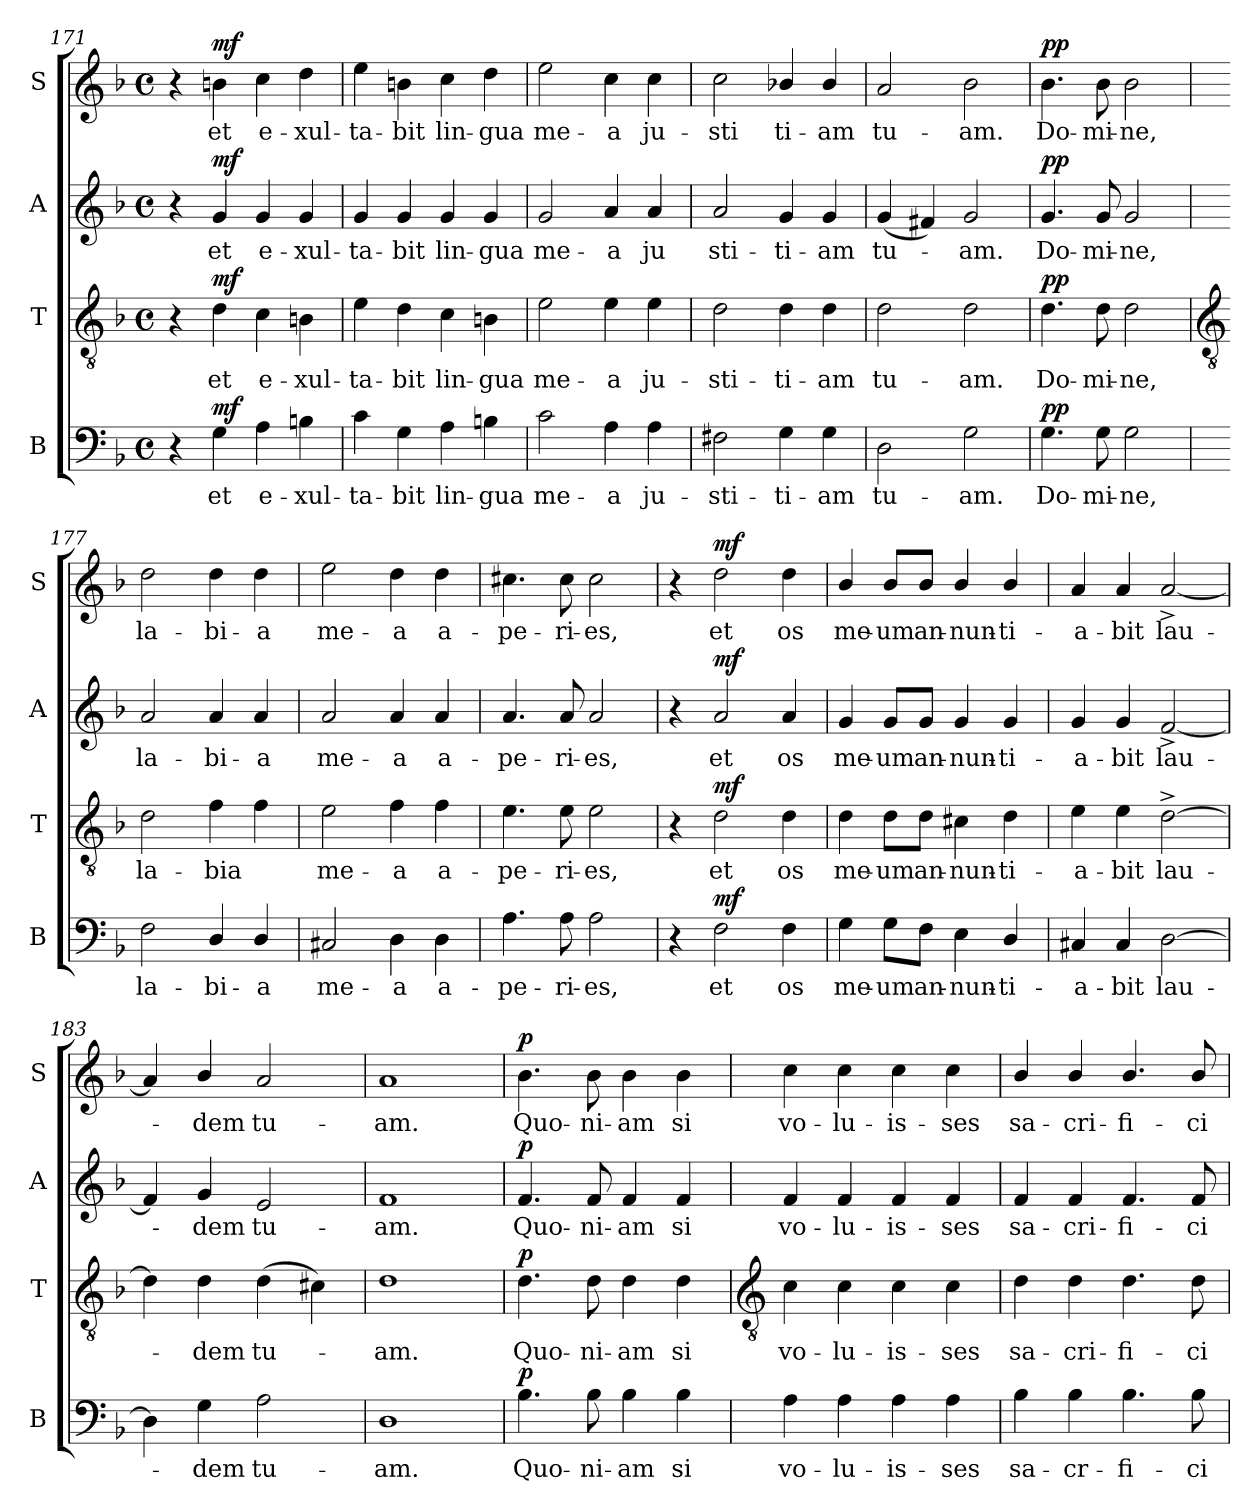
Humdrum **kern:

**kern	**text	**dynam	**kern	**text	**dynam	**kern	**text	**dynam	**kern	**text	**dynam
*part4	*part4	*part4	*part3	*part3	*part3	*part2	*part2	*part2	*part1	*part1	*part1
*staff4	*staff4	*staff4	*staff3	*staff3	*staff3	*staff2	*staff2	*staff2	*staff1	*staff1	*staff1
*I"B	*	*	*I"T	*	*	*I"A	*	*	*I"S	*	*
*I'B	*	*	*I'T	*	*	*I'A	*	*	*I'S	*	*
*clefF4	*	*	*clefGv2	*	*	*clefG2	*	*	*clefG2	*	*
*k[b-]	*	*	*k[b-]	*	*	*k[b-]	*	*	*k[b-]	*	*
*F:	*	*	*F:	*	*	*F:	*	*	*F:	*	*
*M4/4	*	*	*M4/4	*	*	*M4/4	*	*	*M4/4	*	*
*met(c)	*	*	*met(c)	*	*	*met(c)	*	*	*met(c)	*	*
=171	=171	=171	=171	=171	=171	=171	=171	=171	=171	=171	=171
4r	.	.	4r	.	.	4r	.	.	4r	.	.
!	!LO:LY:b	!LO:DY:b	!	!LO:LY:b	!LO:DY:b	!	!LO:LY:b	!LO:DY:b	!	!LO:LY:b	!LO:DY:b
4G	et	mf	4d	et	mf	4g	et	mf	4bn	et	mf
!	!LO:LY:b	!	!	!LO:LY:b	!	!	!LO:LY:b	!	!	!LO:LY:b	!
4A	e-	.	4c	e-	.	4g	e-	.	4cc	e-	.
!	!LO:LY:b	!	!	!LO:LY:b	!	!	!LO:LY:b	!	!	!LO:LY:b	!
4Bn	-xul-	.	4Bn	-xul-	.	4g	-xul-	.	4dd	-xul-	.
=172	=172	=172	=172	=172	=172	=172	=172	=172	=172	=172	=172
!	!LO:LY:b	!	!	!LO:LY:b	!	!	!LO:LY:b	!	!	!LO:LY:b	!
4c	-ta-	.	4e	-ta-	.	4g	-ta-	.	4ee	-ta-	.
!	!LO:LY:b	!	!	!LO:LY:b	!	!	!LO:LY:b	!	!	!LO:LY:b	!
4G	-bit	.	4d	-bit	.	4g	-bit	.	4bn	-bit	.
!	!LO:LY:b	!	!	!LO:LY:b	!	!	!LO:LY:b	!	!	!LO:LY:b	!
4A	lin-	.	4c	lin-	.	4g	lin-	.	4cc	lin-	.
!	!LO:LY:b	!	!	!LO:LY:b	!	!	!LO:LY:b	!	!	!LO:LY:b	!
4Bn	-gua	.	4Bn	-gua	.	4g	-gua	.	4dd	-gua	.
=173	=173	=173	=173	=173	=173	=173	=173	=173	=173	=173	=173
!	!LO:LY:b	!	!	!LO:LY:b	!	!	!LO:LY:b	!	!	!LO:LY:b	!
2c	me-	.	2e	me-	.	2g	me-	.	2ee	me-	.
!	!LO:LY:b	!	!	!LO:LY:b	!	!	!LO:LY:b	!	!	!LO:LY:b	!
4A	-a	.	4e	-a	.	4a	-a	.	4cc	-a	.
!	!LO:LY:b	!	!	!LO:LY:b	!	!	!LO:LY:b	!	!	!LO:LY:b	!
4A	ju-	.	4e	ju-	.	4a	ju	.	4cc	ju-	.
=174	=174	=174	=174	=174	=174	=174	=174	=174	=174	=174	=174
!	!LO:LY:b	!	!	!LO:LY:b	!	!	!LO:LY:b	!	!	!LO:LY:b	!
2F#X	-sti-	.	2d	-sti-	.	2a	sti-	.	2cc	-sti	.
!	!LO:LY:b	!	!	!LO:LY:b	!	!	!LO:LY:b	!	!	!LO:LY:b	!
4G	-ti-	.	4d	-ti-	.	4g	-ti-	.	4b-X/	ti-	.
!	!LO:LY:b	!	!	!LO:LY:b	!	!	!LO:LY:b	!	!	!LO:LY:b	!
4G	-am	.	4d	-am	.	4g	-am	.	4b-/	-am	.
=175	=175	=175	=175	=175	=175	=175	=175	=175	=175	=175	=175
!	!LO:LY:b	!	!	!LO:LY:b	!	!	!LO:LY:b	!	!	!LO:LY:b	!
2D	tu-	.	2d	tu-	.	(<4g	tu-	.	2a	tu-	.
.	.	.	.	.	.	4f#X)	.	.	.	.	.
!	!LO:LY:b	!	!	!LO:LY:b	!	!	!LO:LY:b	!	!	!LO:LY:b	!
2G	-am.	.	2d	-am.	.	2g	am.	.	2b-	-am.	.
=176	=176	=176	=176	=176	=176	=176	=176	=176	=176	=176	=176
!	!LO:LY:b	!LO:DY:b	!	!LO:LY:b	!LO:DY:b	!	!LO:LY:b	!LO:DY:b	!	!LO:LY:b	!LO:DY:b
4.G	Do-	pp	4.d	Do-	pp	4.g	Do-	pp	4.b-	Do-	pp
!	!LO:LY:b	!	!	!LO:LY:b	!	!	!LO:LY:b	!	!	!LO:LY:b	!
8G	-mi-	.	8d	-mi-	.	8g	-mi-	.	8b-	-mi-	.
!	!LO:LY:b	!	!	!LO:LY:b	!	!	!LO:LY:b	!	!	!LO:LY:b	!
2G	-ne,	.	2d	-ne,	.	2g	-ne,	.	2b-	-ne,	.
!!LO:LB:g=z
=177	=177	=177	=177	=177	=177	=177	=177	=177	=177	=177	=177
*	*	*	*clefGv2	*	*	*	*	*	*	*	*
!	!LO:LY:b	!	!	!LO:LY:b	!	!	!LO:LY:b	!	!	!LO:LY:b	!
2F	la-	.	2d	la-	.	2a	la-	.	2dd	la-	.
!	!LO:LY:b	!	!	!LO:LY:b	!	!	!LO:LY:b	!	!	!LO:LY:b	!
4D/	-bi-	.	4f	-bi­a	.	4a	-bi-	.	4dd	-bi-	.
!	!LO:LY:b	!	!	!	!	!	!LO:LY:b	!	!	!LO:LY:b	!
4D/	-a	.	4f	.	.	4a	-a	.	4dd	-a	.
=178	=178	=178	=178	=178	=178	=178	=178	=178	=178	=178	=178
!	!LO:LY:b	!	!	!LO:LY:b	!	!	!LO:LY:b	!	!	!LO:LY:b	!
2C#X	me-	.	2e	me-	.	2a	me-	.	2ee	me-	.
!	!LO:LY:b	!	!	!LO:LY:b	!	!	!LO:LY:b	!	!	!LO:LY:b	!
4D	-a	.	4f	-a	.	4a	-a	.	4dd	-a	.
!	!LO:LY:b	!	!	!LO:LY:b	!	!	!LO:LY:b	!	!	!LO:LY:b	!
4D	a-	.	4f	a-	.	4a	a-	.	4dd	a-	.
=179	=179	=179	=179	=179	=179	=179	=179	=179	=179	=179	=179
!	!LO:LY:b	!	!	!LO:LY:b	!	!	!LO:LY:b	!	!	!LO:LY:b	!
4.A	-pe-	.	4.e	-pe-	.	4.a	-pe-	.	4.cc#X	-pe-	.
!	!LO:LY:b	!	!	!LO:LY:b	!	!	!LO:LY:b	!	!	!LO:LY:b	!
8A	-ri-	.	8e	-ri-	.	8a	-ri-	.	8cc#	-ri-	.
!	!LO:LY:b	!	!	!LO:LY:b	!	!	!LO:LY:b	!	!	!LO:LY:b	!
2A	-es,	.	2e	-es,	.	2a	-es,	.	2cc#	-es,	.
=180	=180	=180	=180	=180	=180	=180	=180	=180	=180	=180	=180
4r	.	.	4r	.	.	4r	.	.	4r	.	.
!	!LO:LY:b	!LO:DY:b	!	!LO:LY:b	!LO:DY:b	!	!LO:LY:b	!LO:DY:b	!	!LO:LY:b	!LO:DY:b
2F	et	mf	2d	et	mf	2a	et	mf	2dd	et	mf
!	!LO:LY:b	!	!	!LO:LY:b	!	!	!LO:LY:b	!	!	!LO:LY:b	!
4F	os	.	4d	os	.	4a	os	.	4dd	os	.
=181	=181	=181	=181	=181	=181	=181	=181	=181	=181	=181	=181
!	!LO:LY:b	!	!	!LO:LY:b	!	!	!LO:LY:b	!	!	!LO:LY:b	!
4G	me-	.	4d	me-	.	4g	me-	.	4b-/	me-	.
!	!LO:LY:b	!	!	!LO:LY:b	!	!	!LO:LY:b	!	!	!LO:LY:b	!
8G\L	-um	.	8d\L	-um	.	8g/L	-um	.	8b-/L	-um	.
!	!LO:LY:b	!	!	!LO:LY:b	!	!	!LO:LY:b	!	!	!LO:LY:b	!
8F\J	an-	.	8d\J	an-	.	8g/J	an-	.	8b-/J	an-	.
!	!LO:LY:b	!	!	!LO:LY:b	!	!	!LO:LY:b	!	!	!LO:LY:b	!
4E	-nun-	.	4c#X	-nun-	.	4g	-nun-	.	4b-/	-nun-	.
!	!LO:LY:b	!	!	!LO:LY:b	!	!	!LO:LY:b	!	!	!LO:LY:b	!
4D/	-ti-	.	4d	-ti-	.	4g	-ti-	.	4b-/	-ti-	.
=182	=182	=182	=182	=182	=182	=182	=182	=182	=182	=182	=182
!	!LO:LY:b	!	!	!LO:LY:b	!	!	!LO:LY:b	!	!	!LO:LY:b	!
4C#X	-a-	.	4e	-a-	.	4g	-a-	.	4a	-a-	.
!	!LO:LY:b	!	!	!LO:LY:b	!	!	!LO:LY:b	!	!	!LO:LY:b	!
4C#	-bit	.	4e	-bit	.	4g	-bit	.	4a	-bit	.
!	!LO:LY:b	!	!	!LO:LY:b	!	!	!LO:LY:b	!	!	!LO:LY:b	!
[2D	lau-	.	[2d^	lau-	.	[2f^	lau-	.	[2a^	lau-	.
=183	=183	=183	=183	=183	=183	=183	=183	=183	=183	=183	=183
4D]	.	.	4d]	.	.	4f]	.	.	4a]	.	.
!	!LO:LY:b	!	!	!LO:LY:b	!	!	!LO:LY:b	!	!	!LO:LY:b	!
4G	dem	.	4d	dem	.	4g	dem	.	4b-/	dem	.
!	!LO:LY:b	!	!	!LO:LY:b	!	!	!LO:LY:b	!	!	!LO:LY:b	!
2A	tu-	.	(>4d	tu-	.	2e	tu-	.	2a	tu-	.
.	.	.	4c#X)	.	.	.	.	.	.	.	.
=184	=184	=184	=184	=184	=184	=184	=184	=184	=184	=184	=184
!	!LO:LY:b	!	!	!LO:LY:b	!	!	!LO:LY:b	!	!	!LO:LY:b	!
1D	-am.	.	1d	am.	.	1f	-am.	.	1a	-am.	.
=185	=185	=185	=185	=185	=185	=185	=185	=185	=185	=185	=185
!	!LO:LY:b	!LO:DY:b	!	!LO:LY:b	!LO:DY:b	!	!LO:LY:b	!LO:DY:b	!	!LO:LY:b	!LO:DY:b
4.B-	Quo-	p	4.d	Quo-	p	4.f	Quo-	p	4.b-	Quo-	p
!	!LO:LY:b	!	!	!LO:LY:b	!	!	!LO:LY:b	!	!	!LO:LY:b	!
8B-	-ni-	.	8d	-ni-	.	8f	-ni-	.	8b-	-ni-	.
!	!LO:LY:b	!	!	!LO:LY:b	!	!	!LO:LY:b	!	!	!LO:LY:b	!
4B-	-am	.	4d	-am	.	4f	-am	.	4b-	-am	.
!	!LO:LY:b	!	!	!LO:LY:b	!	!	!LO:LY:b	!	!	!LO:LY:b	!
4B-	si	.	4d	si	.	4f	si	.	4b-	si	.
!!LO:LB:g=z
=186	=186	=186	=186	=186	=186	=186	=186	=186	=186	=186	=186
*	*	*	*clefGv2	*	*	*	*	*	*	*	*
!	!LO:LY:b	!	!	!LO:LY:b	!	!	!LO:LY:b	!	!	!LO:LY:b	!
4A	vo-	.	4c	vo-	.	4f	vo-	.	4cc	vo-	.
!	!LO:LY:b	!	!	!LO:LY:b	!	!	!LO:LY:b	!	!	!LO:LY:b	!
4A	-lu-	.	4c	-lu-	.	4f	-lu-	.	4cc	-lu-	.
!	!LO:LY:b	!	!	!LO:LY:b	!	!	!LO:LY:b	!	!	!LO:LY:b	!
4A	-is-	.	4c	-is-	.	4f	-is-	.	4cc	-is-	.
!	!LO:LY:b	!	!	!LO:LY:b	!	!	!LO:LY:b	!	!	!LO:LY:b	!
4A	-ses	.	4c	-ses	.	4f	-ses	.	4cc	-ses	.
=187	=187	=187	=187	=187	=187	=187	=187	=187	=187	=187	=187
!	!LO:LY:b	!	!	!LO:LY:b	!	!	!LO:LY:b	!	!	!LO:LY:b	!
4B-	sa-	.	4d	sa-	.	4f	sa-	.	4b-/	sa-	.
!	!LO:LY:b	!	!	!LO:LY:b	!	!	!LO:LY:b	!	!	!LO:LY:b	!
4B-	-cr-	.	4d	-cri-	.	4f	-cri-	.	4b-/	-cri-	.
!	!LO:LY:b	!	!	!LO:LY:b	!	!	!LO:LY:b	!	!	!LO:LY:b	!
4.B-	-fi-	.	4.d	-fi-	.	4.f	-fi-	.	4.b-/	-fi-	.
!	!LO:LY:b	!	!	!LO:LY:b	!	!	!LO:LY:b	!	!	!LO:LY:b	!
8B-	-ci-	.	8d	-ci-	.	8f	-ci-	.	8b-/	-ci-	.
=	=	=	=	=	=	=	=	=	=	=	=
*-	*-	*-	*-	*-	*-	*-	*-	*-	*-	*-	*-
